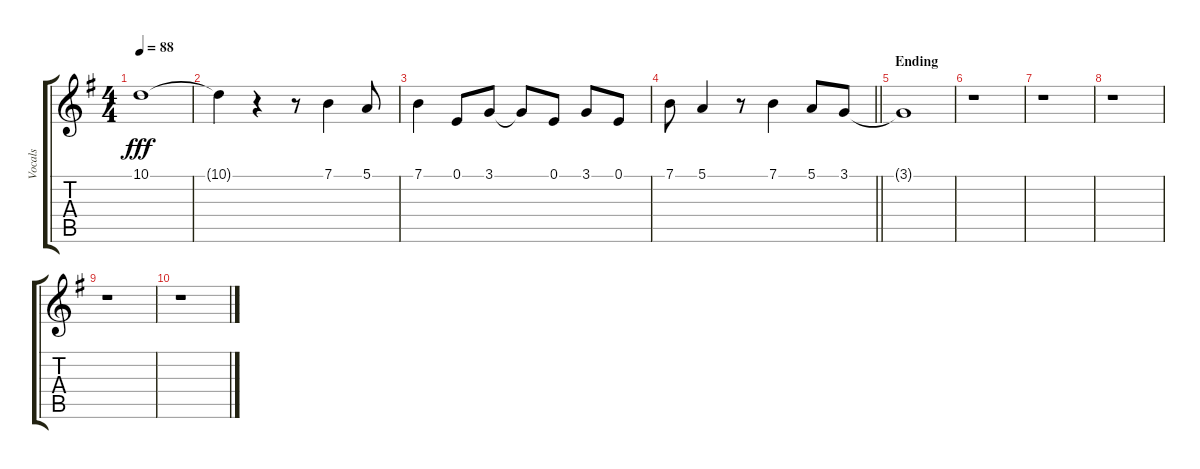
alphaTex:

\track ("Vocals" "Vocals") {instrument voiceoohs}
\staff {score tabs}
\tuning (E4 B3 G3 D3 A2 E2) {hide}
\ts (4 4)
\tempo 88
\clef g2
\ks g
10.1.1{dy fff} |
10.1{t}.4 r.4 r.8 7.1.4 5.1.8 |
7.1.4 0.1.8 3.1.8 3.1{t}.8 0.1.8 3.1.8 0.1.8 |
\barLineRight lightlight
7.1.8 5.1.4 r.8 7.1.4 5.1.8 3.1.8 |
\section ("" "Ending")
3.1{t}.1 |
r.1 |
r.1 |
r.1 |
r.1 |
r.1
